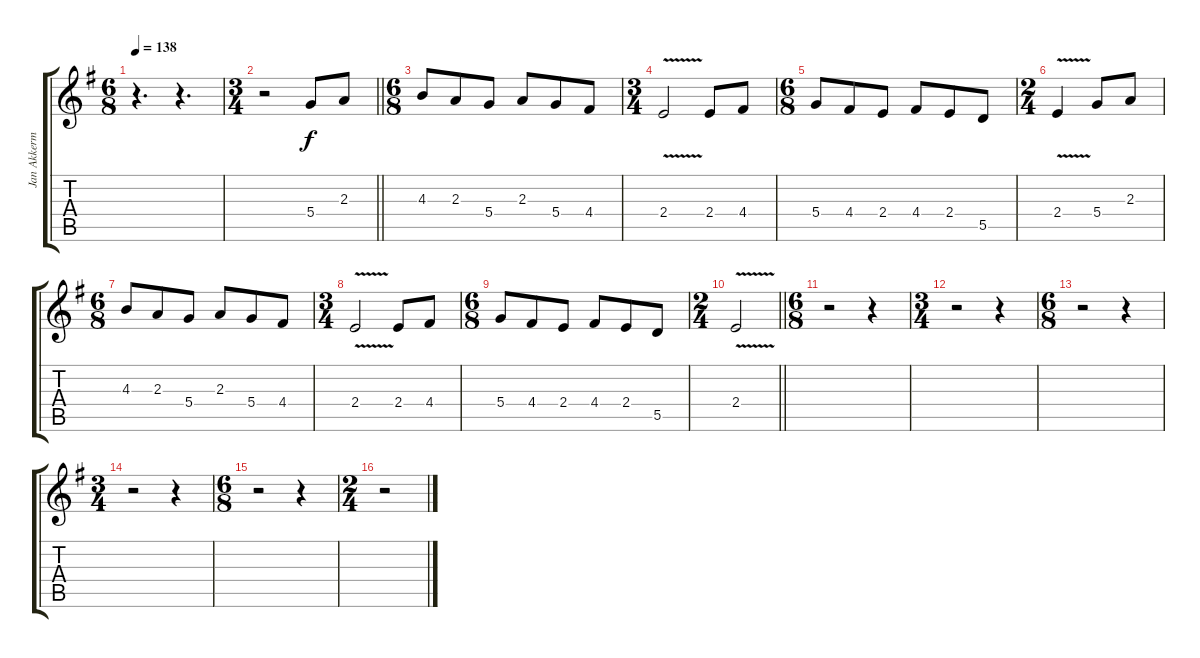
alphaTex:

\track ("Jan Akkerman Fills" "Jan Akkerm") {instrument overdrivenguitar}
\staff {score tabs}
\tuning (E4 B3 G3 D3 A2 E2) {hide}
\ts (6 8)
\tempo 138
\clef g2
\ks g
r.4{d dy f} r.4{d} |
\ts (3 4)
\barLineRight lightlight
r.2 5.4.8 2.3.8 |
\ts (6 8)
4.3.8 2.3.8 5.4.8 2.3.8 5.4.8 4.4.8 |
\ts (3 4)
2.4{v}.2 2.4.8 4.4.8 |
\ts (6 8)
5.4.8 4.4.8 2.4.8 4.4.8 2.4.8 5.5.8 |
\ts (2 4)
2.4{v}.4 5.4.8 2.3.8 |
\ts (6 8)
4.3.8 2.3.8 5.4.8 2.3.8 5.4.8 4.4.8 |
\ts (3 4)
2.4{v}.2 2.4.8 4.4.8 |
\ts (6 8)
5.4.8 4.4.8 2.4.8 4.4.8 2.4.8 5.5.8 |
\ts (2 4)
\barLineRight lightlight
2.4{v}.2 |
\ts (6 8)
r.2 r.4 |
\ts (3 4)
r.2 r.4 |
\ts (6 8)
r.2 r.4 |
\ts (3 4)
r.2 r.4 |
\ts (6 8)
r.2 r.4 |
\ts (2 4)
r.2
